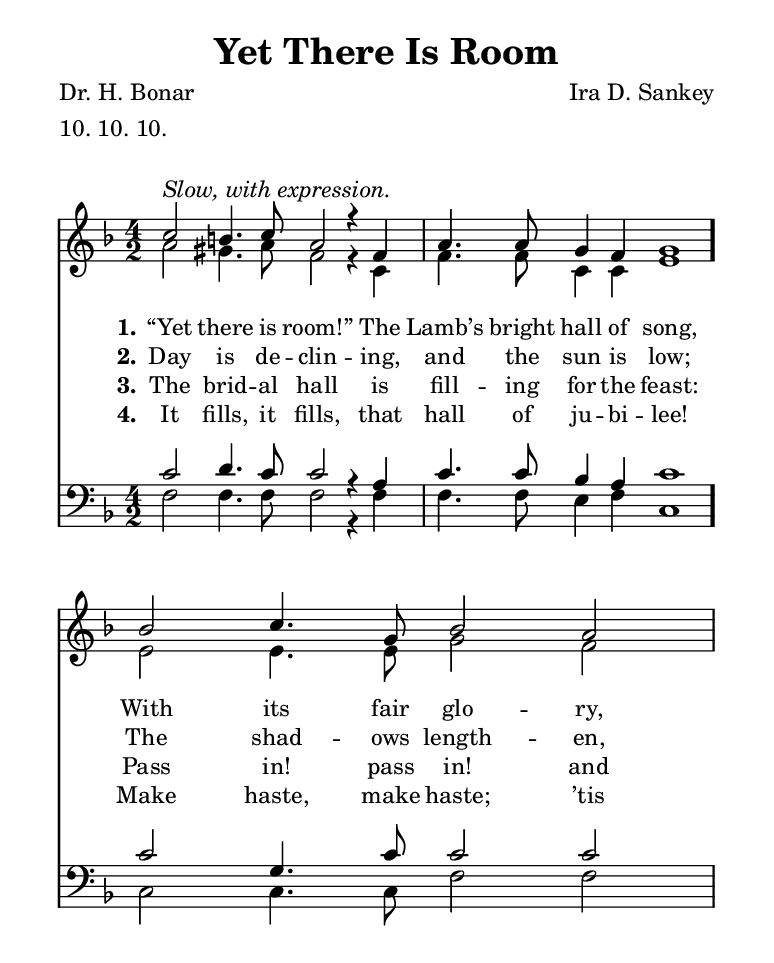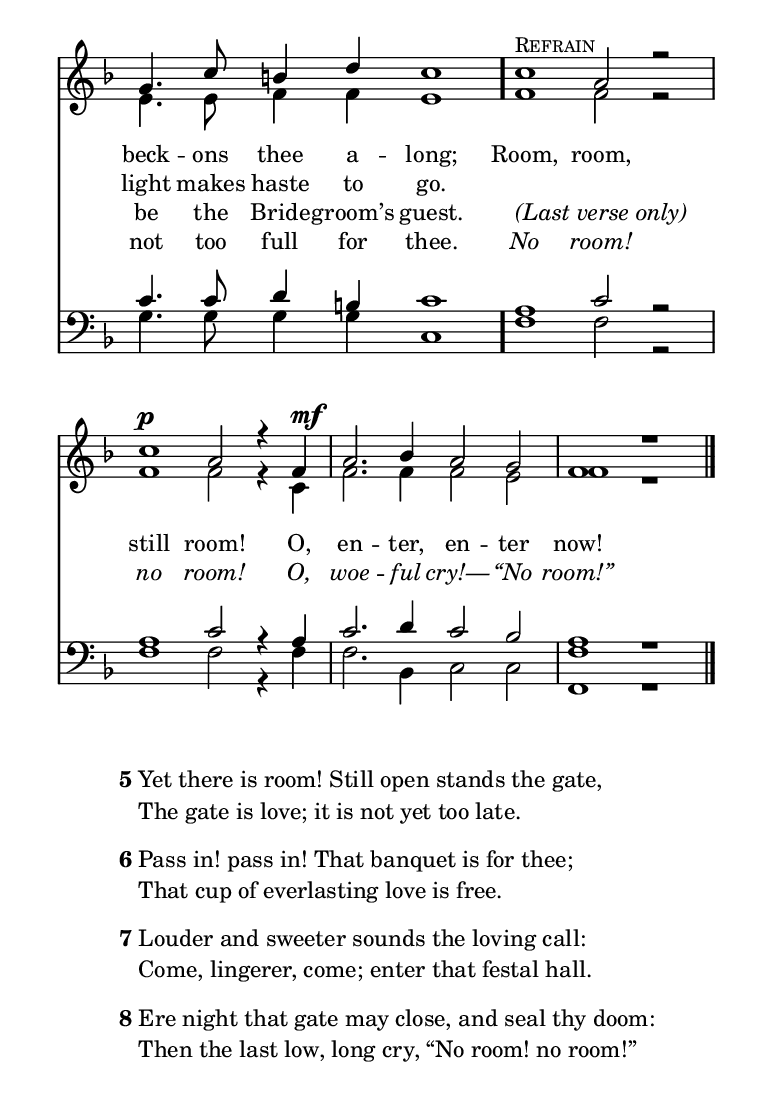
\include "common/global.ily"
\paper {
  \include "common/paper.ily"
  ragged-bottom = ##t
  ragged-last-bottom = ##t
  systems-per-page = ##f
  %page-count = ##f
}

\header{
  hymnnumber = "32"
  title = "Yet There Is Room"
  tunename = ""
  meter = "10. 10. 10."
  poet = "Dr. H. Bonar"
  composer = "Ira D. Sankey"
  %copyright = ""
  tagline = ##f
}

% for fermata in MIDI
ta = { \tempo 2=72 }
tb = { \tempo 2=36 }

patternAA = { c2 c4. c8 c2 c4 c4 | c4. c8 c4 c4 c1 }
patternAB = { c2 c4. c8 c2 c2    | c4. c8 c4 c4 c1 }

patternBA = { c1 c2 c2 | c1 c2 c4 c4 | c2. c4 c2 c2 | c1 c1 }

global = {
  \include "common/overrides.ily"
  \override Staff.TimeSignature.style = #'()
  \time 4/2
  \override Score.MetronomeMark.transparent = ##t % hide all fermata changes too
  \ta
  \key f \major
  %\partial 4
  \autoBeamOff
}

notesSoprano = {
\global
\relative c'' {

  % XXX too much vspace
  << s^\markup { \italic "Slow, with expression." }
  \changePitch \patternAA { c b c a r f | a a g f g } >>
  \changePitch \patternAB { bes c g bes a | g c b d c }

  << s^\markup { \small \caps "Refrain" }
  \changePitch \patternBA { c a r | c^\markup { \dynamic p } a r f^\markup { \dynamic mf } | a bes a g | f r } >>

  \bar "|."

}
}

notesAlto = {
\global
\relative e' {

  \changePitch \patternAA { a gis a f r c | f f c c e  }
  \changePitch \patternAB { e e e g f | e e f f e }

  \changePitch \patternBA { f f r | f f r c | f f f e | f r }

}
}

notesTenor = {
\global
\relative a {

  \changePitch \patternAA { c d c c r a | c c bes a c }
  \changePitch \patternAB { c g c c c | c c d b c }

  \changePitch \patternBA { a c r | a c r a | c d c bes | a r }

}
}

notesBass = {
\global
\relative f {

  \changePitch \patternAA { f f f f r f | f f e f c }
  \changePitch \patternAB { c c c f f | g g g g c, }

  \changePitch \patternBA { f f r | f f r f | f bes, c c | < f f, > r }

}
}

Refrain = \lyricmode {

Room, room, still room! O, en -- ter, en -- ter now!

}

RefrainH = \lyricmode {

 { \italicsOn }
No room! no room! O, woe -- ful cry!— “No room!”
 { \italicsOff }

}

wordsA = \lyricmode {
\set stanza = "1."

“Yet there is room!” The Lamb’s bright hall of song, \bar "."
With its fair glo -- ry, beck -- ons thee a -- long; \bar "."

\Refrain

}

wordsB = \lyricmode {
\set stanza = "2."

Day is de -- clin -- ing, and the sun is low;
The shad -- ows length -- en, light makes haste to go.

}

wordsC = \lyricmode {
\set stanza = "3."

The brid -- al hall is fill -- ing for the feast:
Pass in! pass in! and be the Bride -- groom’s guest.
%{HIDE>%} { \skip 4 \markup { \italic "(Last verse only)" } } %{<HIDE%}

}

wordsD = \lyricmode {
\set stanza = "4."

It fills, it fills, that hall of ju -- bi -- lee!
Make haste, make haste; ’tis not too full for thee.

\RefrainH

}

wordsE = \markuplist {

\line { Yet there is room! Still open stands the gate, }
\line { The gate is love; it is not yet too late.      }

}

wordsF = \markuplist {

\line { Pass in! pass in! That banquet is for thee; }
\line { That cup of everlasting love is free.       }

}

wordsG = \markuplist {

\line { Louder and sweeter sounds the loving call:    }
\line { Come, lingerer, come; enter that festal hall. }

}

wordsH = \markuplist {

\line { Ere night that gate may close, and seal thy doom: } 
\line { Then the last low, long cry, “No room! no room!”  } % XXX original does not have closing quote

}

\score {
  \context ChoirStaff <<
    \context Staff = upper <<
      \set ChoirStaff.systemStartDelimiter = #'SystemStartBar
      \context Voice  = sopranos { \voiceOne << \notesSoprano >> }
      \context Voice  = altos { \voiceTwo << \notesAlto >> }
      \context Lyrics = one   \lyricsto sopranos \wordsA
      \context Lyrics = two   \lyricsto sopranos \wordsB
      \context Lyrics = three \lyricsto sopranos \wordsC
      \context Lyrics = four  \lyricsto sopranos \wordsD
      %\context Lyrics = five  \lyricsto sopranos \wordsE
    >>
    \context Staff = men <<
      \clef bass
      \context Voice  = tenors { \voiceOne << \notesTenor >> }
      \context Voice  = basses { \voiceTwo << \notesBass >> }
    >>
  >>
  \layout {
    \include "common/layout.ily"
  }
  \midi{
    \include "common/midi.ily"
  }
}

\markup { \fill-line { \column {
  \line{ \bold 5 \column { \wordsE } } \combine \null \vspace #0.4
  \line{ \bold 6 \column { \wordsF } } \combine \null \vspace #0.4
  \line{ \bold 7 \column { \wordsG } } \combine \null \vspace #0.4
  \line{ \bold 8 \column { \wordsH } } %\combine \null \vspace #0.4
} } }


\version "2.18.0"  % necessary for upgrading to future LilyPond versions.

% vi:set et ts=2 sw=2 ai nocindent syntax=lilypond:
